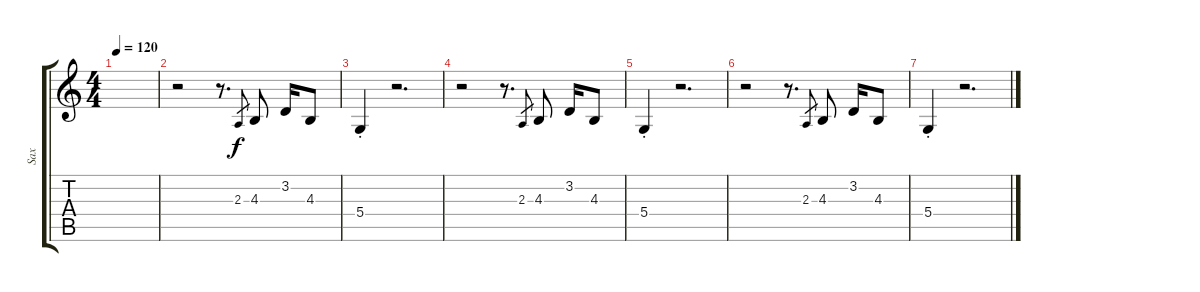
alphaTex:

\track ("Sax" "Sax") {instrument altosax}
\staff {score tabs}
\tuning (E4 B3 G3 D3 A2 E2) {hide}
\ts (4 4)
\tempo 120
\clef g2
\ks c
|
r.2 r.8{d} 2.3.8{gr} 4.3.8 3.2.16 4.3.8 |
5.4{st}.4 r.2{d} |
r.2{volume 1} r.8{d} 2.3.8{gr} 4.3.8 3.2.16 4.3.8 |
5.4{st}.4 r.2{d} |
r.2 r.8{d} 2.3.8{gr} 4.3.8 3.2.16 4.3.8 |
5.4{st}.4 r.2{d}
